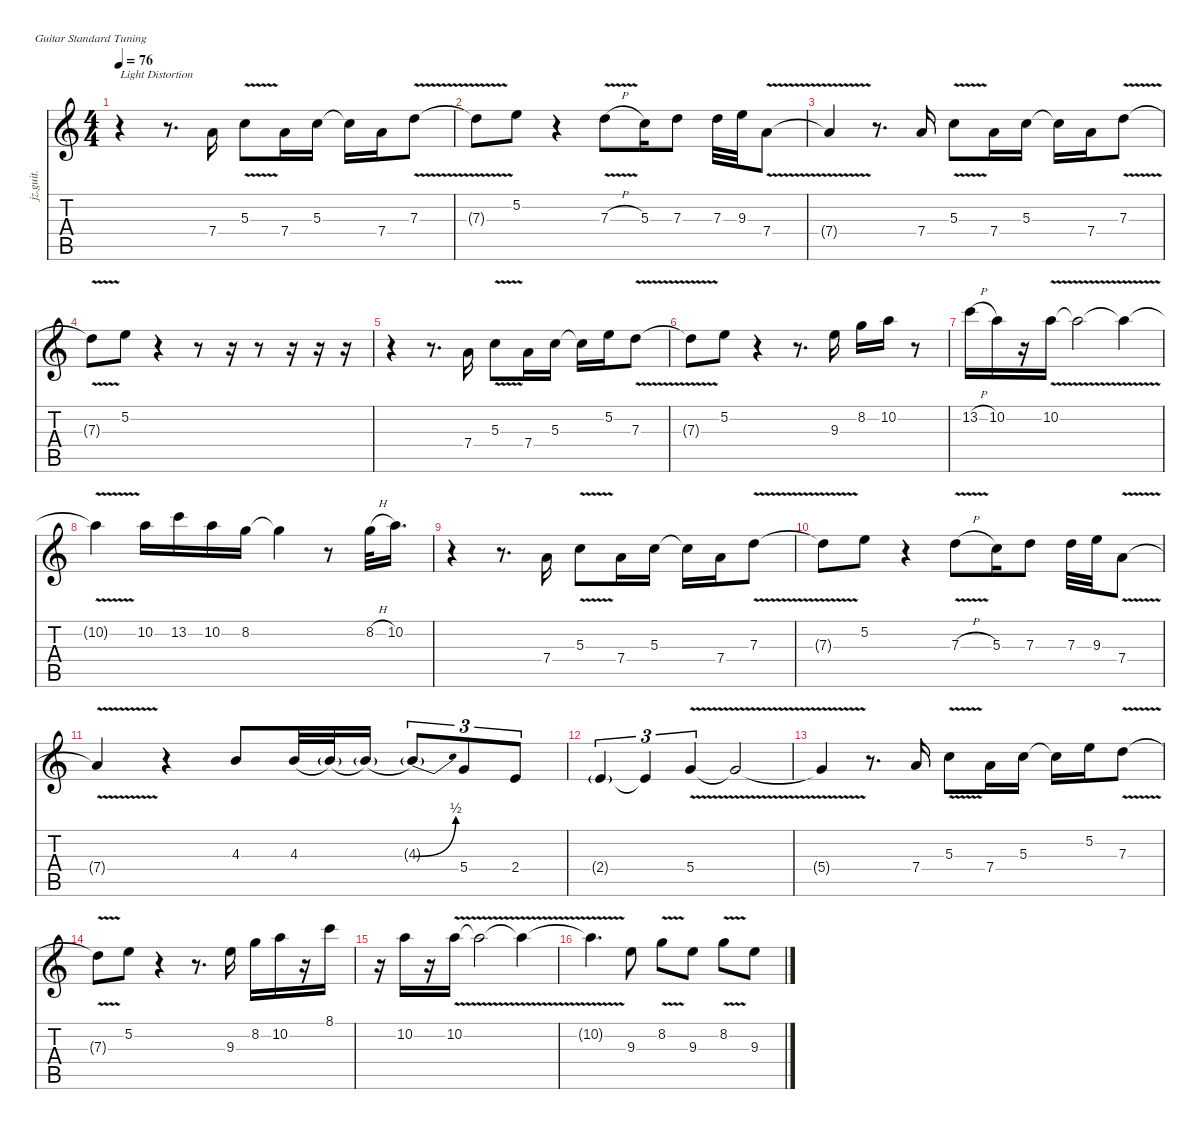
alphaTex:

\defaultSystemsLayout 4
\hideDynamics
\bracketExtendMode nobrackets
\otherSystemsTrackNameOrientation horizontal
\track ("Lead Guitar" "jz.guit.") {instrument electricguitarjazz}
\staff {score tabs}
\tuning (E4 B3 G3 D3 A2 E2)
\ts (4 4)
\beaming (8 2 2 2 2)
\tempo 76
\clef g2
\ks c
r.4{txt "Light Distortion" dy f instrument electricguitarjazz beam Down} r.8{d beam Down} 7.4.16{beam Up} 5.3{v}.8{beam Down} 7.4.16{beam Down} 5.3.16{beam Down} 5.3{t}.16{beam Down} 7.4.16{beam Down} 7.3{v}.8{beam Down} |
7.3{v t}.8{beam Down} 5.2.8{beam Down} r.4{beam Down} 7.3{v h}.8{beam Down} 5.3.16{beam Down} 7.3.8{beam Down} 7.3.32{beam Down} 9.3.32{beam Down} 7.4{v}.8{beam Down} |
7.4{v t}.4{beam Up} r.8{d beam Up} 7.4.16{beam Up} 5.3{v}.8{beam Down} 7.4.16{beam Down} 5.3.16{beam Down} 5.3{t}.16{beam Down} 7.4.16{beam Down} 7.3{v}.8{beam Down} |
7.3{v t}.8{beam Down} 5.2.8{beam Down} r.4{beam Down} r.8{beam Down} r.16{beam Down} r.8{beam Down} r.16{beam Down} r.16{beam Down} r.16{beam Down} |
r.4{beam Down} r.8{d beam Down} 7.4.16{beam Up} 5.3{v}.8{beam Down} 7.4.16{beam Down} 5.3.16{beam Down} 5.3{t}.16{beam Down} 5.2.16{beam Down} 7.3{v}.8{beam Down} |
7.3{v t}.8{beam Down} 5.2.8{beam Down} r.4{beam Down} r.8{d beam Down} 9.3.16{beam Down} 8.2.16{beam Down} 10.2.16{beam Down} r.8{beam Down} |
13.2{h}.16{beam Down} 10.2.16{beam Down} r.16{beam Down} 10.2{v}.16{beam Down} 10.2{v t}.2{beam Down} 10.2{v t}.4{beam Down} |
10.2{v t}.4{beam Down} 10.2.16{dy mp beam Down} 13.2.16{beam Down} 10.2.16{beam Down} 8.2.16{beam Down} 8.2{t}.4{dy f beam Down} r.8{beam Down} 8.2{h}.32{dy mp beam Down} 10.2.16{d beam Down} |
r.4{beam Down} r.8{d beam Down} 7.4.16{dy f beam Up} 5.3{v}.8{beam Down} 7.4.16{beam Down} 5.3.16{beam Down} 5.3{t}.16{beam Down} 7.4.16{beam Down} 7.3{v}.8{beam Down} |
7.3{v t}.8{beam Down} 5.2.8{beam Down} r.4{beam Down} 7.3{v h}.8{beam Down} 5.3.16{beam Down} 7.3.8{beam Down} 7.3.32{beam Down} 9.3.32{beam Down} 7.4{v}.8{beam Down} |
7.4{v t}.4{beam Up} r.4{beam Up} 4.3.8{beam Up} 4.3{be (hold 0 0 60 0)}.32{beam Up} 4.3{be (hold 0 0 60 0) t}.32{beam Up} 4.3{be (hold 0 0 60 0) t}.16{beam Up} 4.3{be (bend 0 0 60 2) t}.8{tu (3 2) beam Up} 5.4.8{tu (3 2) beam Up} 2.4.8{tu (3 2) beam Up} |
2.4{g}.4{tu (3 2) dy mp beam Up} 2.4{t}.4{tu (3 2) dy f beam Up} 5.4{v}.4{tu (3 2) beam Up} 5.4{v t}.2{beam Up} |
5.4{v t}.4{beam Up} r.8{d beam Up} 7.4.16{beam Up} 5.3{v}.8{beam Down} 7.4.16{beam Down} 5.3.16{beam Down} 5.3{t}.16{beam Down} 5.2.16{beam Down} 7.3{v}.8{beam Down} |
7.3{v t}.8{beam Down} 5.2.8{beam Down} r.4{beam Down} r.8{d beam Down} 9.3.16{beam Down} 8.2.16{beam Down} 10.2.16{beam Down} r.16{beam Down} 8.1.16{beam Down} |
r.16{beam Down} 10.2.16{beam Down} r.16{beam Down} 10.2{v}.16{beam Down} 10.2{v t}.2{beam Down} 10.2{v t}.4{beam Down} |
10.2{v t}.4{d beam Down} 9.3.8{beam Down} 8.2{v}.8{beam Down} 9.3.8{beam Down} 8.2{v}.8{beam Down} 9.3.8{beam Down}
